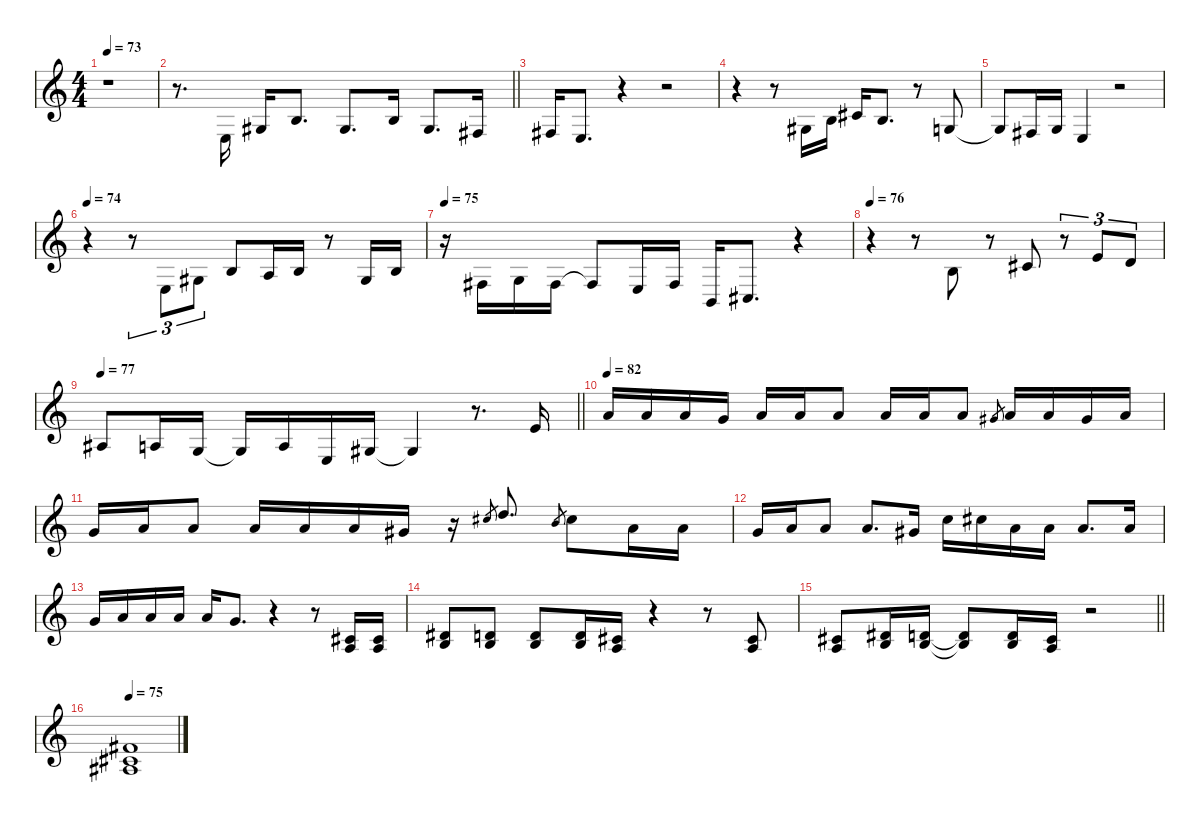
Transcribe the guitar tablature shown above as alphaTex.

\defaultSystemsLayout 4
\hideDynamics
\bracketExtendMode nobrackets
\singleTrackTrackNamePolicy hidden
\multiTrackTrackNamePolicy hidden
\firstSystemTrackNameMode fullname
\firstSystemTrackNameOrientation horizontal
\otherSystemsTrackNameOrientation horizontal
\track ("Robert Plant ( Vocals)" "clar.") {mute instrument clarinet}
\staff {score}
\tuning (E4 B3 G3 D3 A2 E2)
\ts (4 4)
\tempo 73
\clef g2
\ks c
r.1{dy f beam Down} |
\barLineRight lightlight
r.8{d beam Down} 2.4.16{beam Up} 1.3{acc #}.16{beam Up} 0.2.8{d beam Up} 1.3{acc #}.8{d beam Up} 0.2.16{beam Up} 1.3{acc #}.8{d beam Up} 4.4{acc #}.16{beam Up} |
4.4{acc #}.16{beam Up} 2.4.8{d beam Up} r.4{beam Up} r.2{beam Up} |
r.4{beam Down} r.8{beam Down} 1.3{acc #}.16{beam Up} 0.2.16{beam Up} 2.2{acc #}.16{beam Up} 0.2.8{d beam Up} r.8{beam Up} 0.3.8{beam Up} |
0.3{t}.8{beam Up} 4.4{acc #}.16{beam Up} 0.3.16{beam Up} 2.4.4{beam Up} r.2{beam Up} |
\tempo 74
r.4{beam Down} r.8{tu (3 2) beam Down} 2.4.8{tu (3 2) beam Up} 1.3{acc #}.8{tu (3 2) beam Up} 0.2.8{beam Up} 2.3.16{beam Up} 0.2.16{beam Up} r.8{beam Up} 1.3{acc #}.16{beam Up} 0.2.16{beam Up} |
\tempo 75
r.16{beam Down} 4.4{acc #}.16{beam Up} 0.3.16{beam Up} 4.4{acc #}.16{beam Up} 4.4{t acc #}.8{beam Up} 2.4.16{beam Up} 4.4{acc #}.16{beam Up} 2.5.16{beam Up} 4.5{acc #}.8{d beam Up} r.4{beam Up} |
\tempo 76
r.4{beam Down} r.8{beam Down} 0.2.8{beam Up} r.8{beam Up} 2.2{acc #}.8{beam Up} r.8{tu (3 2) beam Up} 0.1.8{tu (3 2) beam Up} 3.2.8{tu (3 2) beam Up} |
\tempo 77
\barLineRight lightlight
3.3{acc #}.8{beam Up} 2.3.16{beam Up} 0.3.16{beam Up} 0.3{t}.16{beam Up} 2.3.16{beam Up} 2.4.16{beam Up} 1.3{acc #}.16{beam Up} 1.3{t acc #}.4{beam Up} r.8{d beam Up} 0.1.16{beam Up} |
\tempo 82
5.1.16{beam Up} 5.1.16{beam Up} 5.1.16{beam Up} 3.1.16{beam Up} 5.1.16{beam Up} 5.1.16{beam Up} 5.1.8{beam Up} 5.1.16{beam Up} 5.1.16{beam Up} 5.1.8{beam Up} 4.1{acc #}.8{gr dy mf beam Up} 5.1.16{dy f beam Up} 5.1.16{beam Up} 4.1{acc #}.16{beam Up} 5.1.16{beam Up} |
3.1.16{beam Up} 5.1.16{beam Up} 5.1.8{beam Up} 5.1.16{beam Up} 5.1.16{beam Up} 5.1.16{beam Up} 4.1{acc #}.16{beam Up} r.16{beam Up} 9.1{acc #}.8{gr dy mf beam Up} 10.1.8{d dy f beam Down} 7.1.8{gr dy mf beam Up} 9.1{acc #}.8{dy f beam Down} 5.1.16{beam Down} 5.1.16{beam Down} |
3.1.16{beam Up} 5.1.16{beam Up} 5.1.8{beam Up} 5.1.8{d beam Up} 4.1{acc #}.16{beam Up} 8.1.16{beam Down} 9.1{acc #}.16{beam Down} 5.1.16{beam Down} 5.1.16{beam Down} 5.1.8{d beam Up} 5.1.16{beam Up} |
3.1.16{beam Up} 5.1.16{beam Up} 5.1.16{beam Up} 5.1.16{beam Up} 5.1.16{beam Up} 3.1.8{d beam Up} r.4{beam Up} r.8{beam Up} (2.2{acc #} 2.3).16{beam Up} (2.2{acc #} 2.3).16{beam Up} |
(4.2{acc #} 4.3).8{beam Up} (0.2 7.3).8{beam Up} (3.2 4.3).8{beam Up} (3.2 4.3).16{beam Up} (2.2{acc #} 2.3).16{beam Up} r.4{beam Up} r.8{beam Up} (2.2{acc #} 2.3).8{beam Up} |
\barLineRight lightlight
(2.2{acc #} 2.3).8{beam Up} (4.2{acc #} 4.3).16{beam Up} (0.2 7.3).16{beam Up} (0.2{t} 7.3{t}).8{beam Up} (3.2 4.3).16{beam Up} (2.2{acc #} 2.3).16{beam Up} r.2{beam Up} |
\tempo 75
(2.1{acc #} 2.2{acc #} 3.3{acc #}).1{beam Up}
